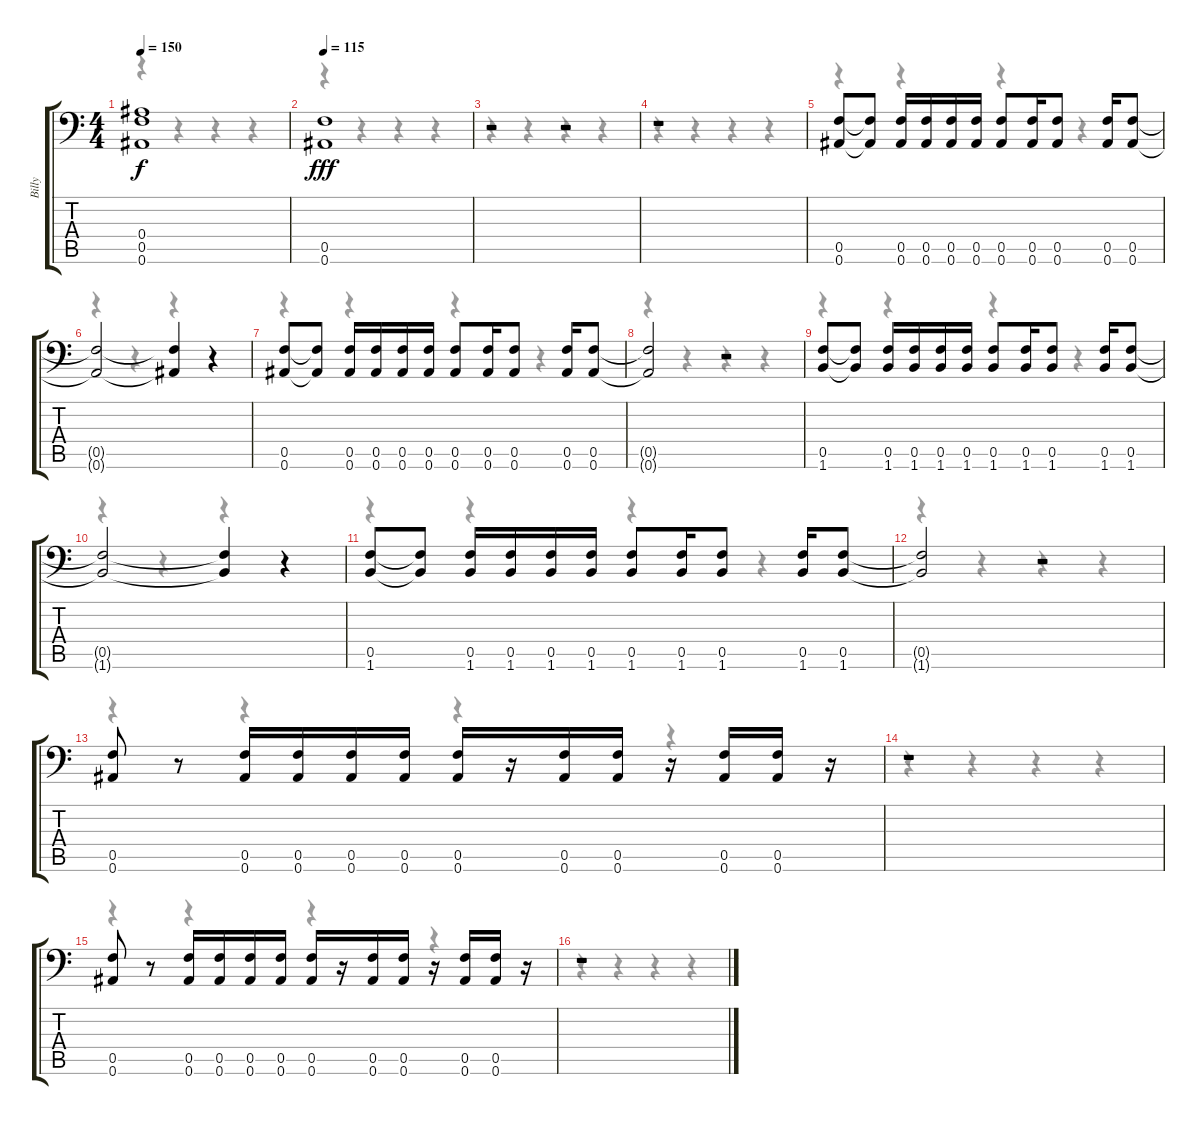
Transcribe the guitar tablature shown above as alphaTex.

\track ("Billy" "Billy") {instrument distortionguitar}
\staff {score tabs}
\tuning (C4 G3 Eb3 Bb2 F2 Bb1) {hide}
\voice
\ts (4 4)
\tempo 150
\clef f4
\ks c
(0.4{t} 0.5{t} 0.6{t}).1{dy f} |
\tempo 115
(0.5 0.6).1{dy fff} |
r.2 r.2 |
r.1 |
(0.5 0.6).8 (0.5{t} 0.6{t}).8 (0.5 0.6).16 (0.5 0.6).16 (0.5 0.6).16 (0.5 0.6).16 (0.5 0.6).8 (0.5 0.6).16 (0.5 0.6).8 (0.5 0.6).16 (0.5 0.6).8 |
(0.5{t} 0.6{t}).2 (0.5{t} 0.6{t}).4 r.4 |
(0.5 0.6).8 (0.5{t} 0.6{t}).8 (0.5 0.6).16 (0.5 0.6).16 (0.5 0.6).16 (0.5 0.6).16 (0.5 0.6).8 (0.5 0.6).16 (0.5 0.6).8 (0.5 0.6).16 (0.5 0.6).8 |
(0.5{t} 0.6{t}).2 r.2 |
(0.5 1.6).8 (0.5{t} 1.6{t}).8 (0.5 1.6).16 (0.5 1.6).16 (0.5 1.6).16 (0.5 1.6).16 (0.5 1.6).8 (0.5 1.6).16 (0.5 1.6).8 (0.5 1.6).16 (0.5 1.6).8 |
(0.5{t} 1.6{t}).2 (0.5{t} 1.6{t}).4 r.4 |
(0.5 1.6).8 (0.5{t} 1.6{t}).8 (0.5 1.6).16 (0.5 1.6).16 (0.5 1.6).16 (0.5 1.6).16 (0.5 1.6).8 (0.5 1.6).16 (0.5 1.6).8 (0.5 1.6).16 (0.5 1.6).8 |
(0.5{t} 1.6{t}).2 r.2 |
(0.5 0.6).8 r.8 (0.5 0.6).16 (0.5 0.6).16 (0.5 0.6).16 (0.5 0.6).16 (0.5 0.6).16 r.16 (0.5 0.6).16 (0.5 0.6).16 r.16 (0.5 0.6).16 (0.5 0.6).16 r.16 |
r.1 |
(0.5 0.6).8 r.8 (0.5 0.6).16 (0.5 0.6).16 (0.5 0.6).16 (0.5 0.6).16 (0.5 0.6).16 r.16 (0.5 0.6).16 (0.5 0.6).16 r.16 (0.5 0.6).16 (0.5 0.6).16 r.16 |
r.1
\voice
\clef f4
\ottava regular
\simile none
\ks c
r.4{dy f} r.4 r.4 r.4 |
r.4 r.4 r.4 r.4 |
r.4 r.4 r.4 r.4 |
r.4 r.4 r.4 r.4 |
r.4 r.4 r.4 r.4 |
r.4 r.4 r.4 r.4 |
r.4 r.4 r.4 r.4 |
r.4 r.4 r.4 r.4 |
r.4 r.4 r.4 r.4 |
r.4 r.4 r.4 r.4 |
r.4 r.4 r.4 r.4 |
r.4 r.4 r.4 r.4 |
r.4 r.4 r.4 r.4 |
r.4 r.4 r.4 r.4 |
r.4 r.4 r.4 r.4 |
r.4 r.4 r.4 r.4
